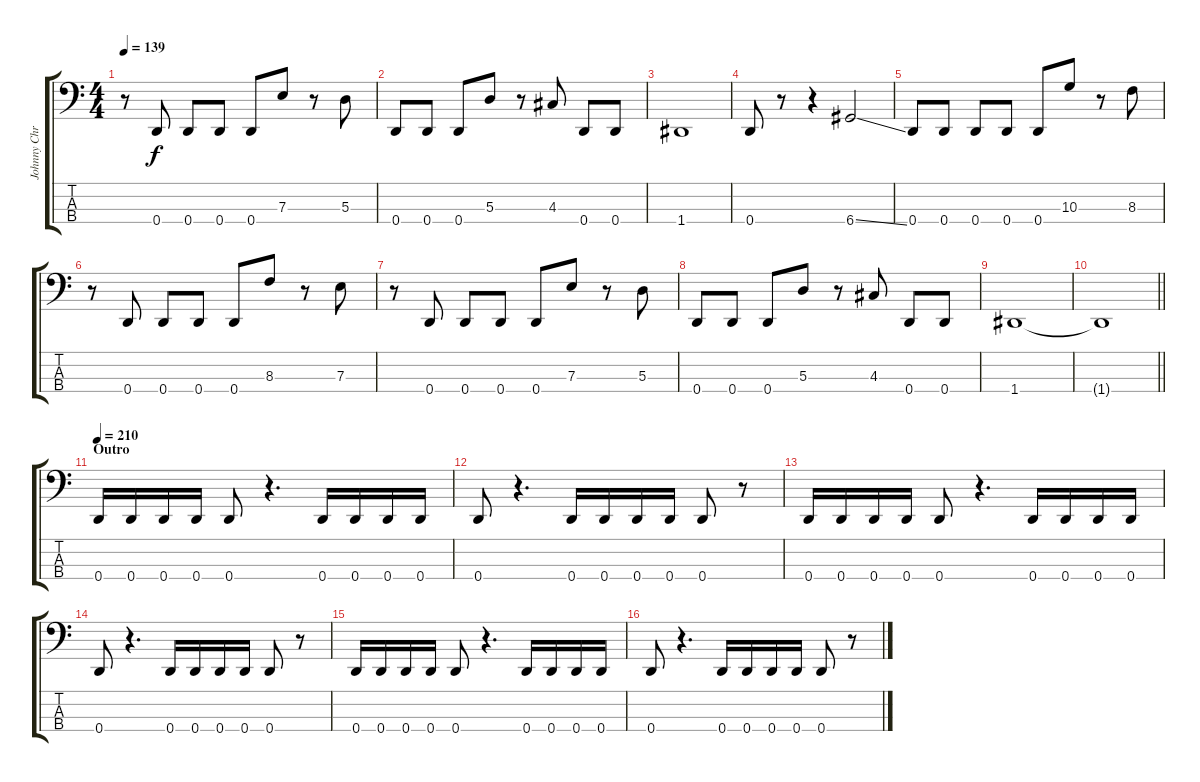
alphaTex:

\track ("Johnny Christ" "Johnny Chr") {instrument electricbassfinger}
\staff {score tabs}
\tuning (G2 D2 A1 D1) {hide}
\ts (4 4)
\tempo 139
\clef f4
\ks c
r.8{dy f} 0.4.8 0.4.8 0.4.8 0.4.8 7.3.8 r.8 5.3.8 |
0.4.8 0.4.8 0.4.8 5.3.8 r.8 4.3.8 0.4.8 0.4.8 |
1.4.1 |
0.4.8 r.8 r.4 6.4{ss}.2 |
0.4.8 0.4.8 0.4.8 0.4.8 0.4.8 10.3.8 r.8 8.3.8 |
r.8 0.4.8 0.4.8 0.4.8 0.4.8 8.3.8 r.8 7.3.8 |
r.8 0.4.8 0.4.8 0.4.8 0.4.8 7.3.8 r.8 5.3.8 |
0.4.8 0.4.8 0.4.8 5.3.8 r.8 4.3.8 0.4.8 0.4.8 |
1.4.1 |
\barLineRight lightlight
1.4{t}.1 |
\section ("" "Outro")
\tempo 210
0.4.16 0.4.16 0.4.16 0.4.16 0.4.8 r.4{d} 0.4.16 0.4.16 0.4.16 0.4.16 |
0.4.8 r.4{d} 0.4.16 0.4.16 0.4.16 0.4.16 0.4.8 r.8 |
0.4.16 0.4.16 0.4.16 0.4.16 0.4.8 r.4{d} 0.4.16 0.4.16 0.4.16 0.4.16 |
0.4.8 r.4{d} 0.4.16 0.4.16 0.4.16 0.4.16 0.4.8 r.8 |
0.4.16 0.4.16 0.4.16 0.4.16 0.4.8 r.4{d} 0.4.16 0.4.16 0.4.16 0.4.16 |
0.4.8 r.4{d} 0.4.16 0.4.16 0.4.16 0.4.16 0.4.8 r.8
